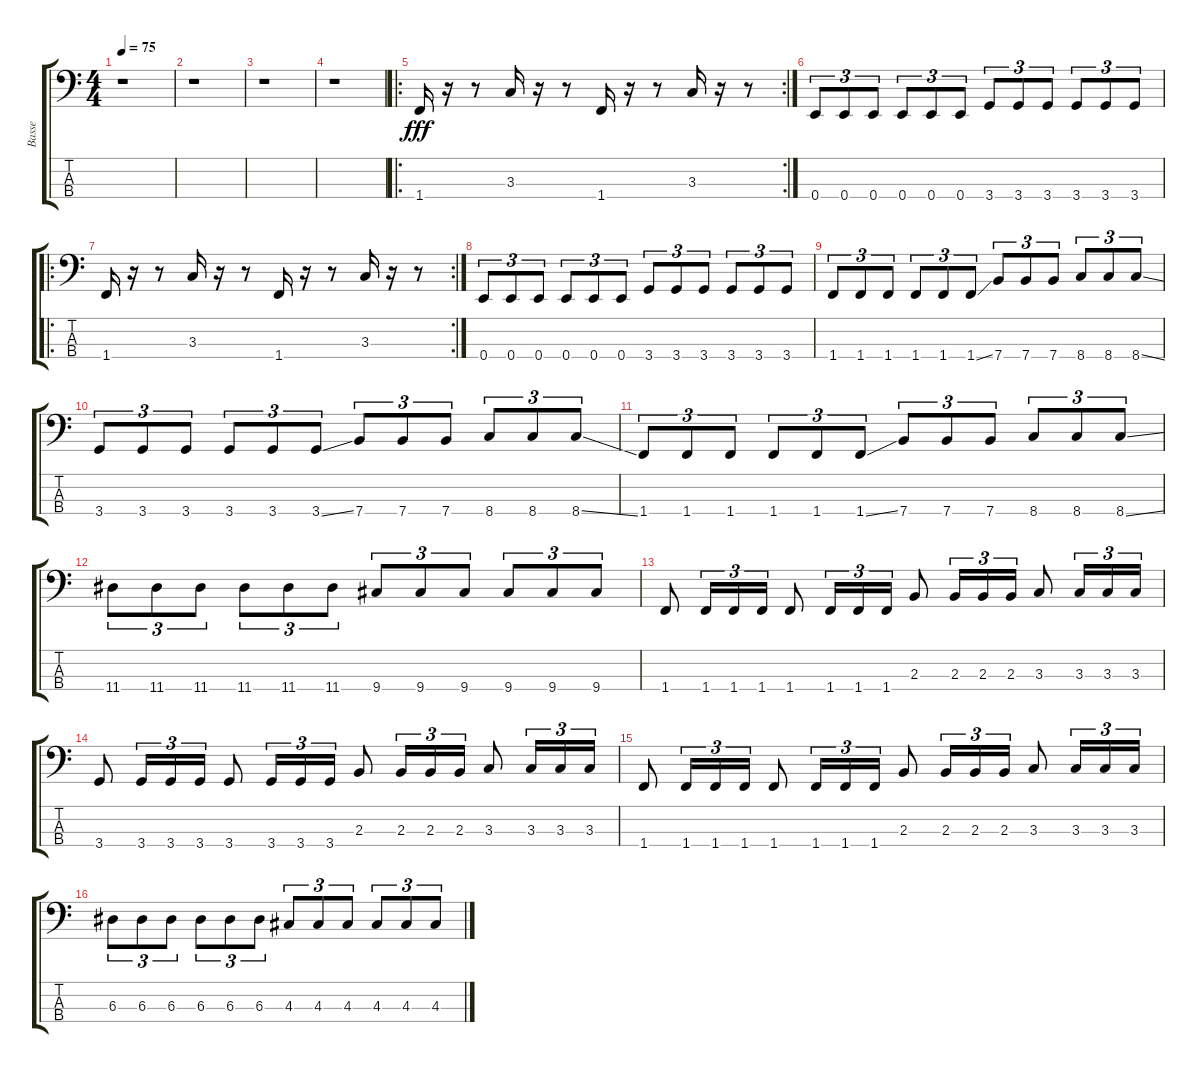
\track ("Basse" "Basse") {instrument electricbassfinger}
\staff {score tabs}
\tuning (G2 D2 A1 E1) {hide}
\ts (4 4)
\tempo 75
\clef f4
\ks c
r.1{dy fff instrument electricbassfinger} |
r.1 |
r.1 |
r.1 |
\ro
\rc 2
1.4.16 r.16 r.8 3.3.16 r.16 r.8 1.4.16 r.16 r.8 3.3.16 r.16 r.8 |
0.4.8{tu (3 2)} 0.4.8{tu (3 2)} 0.4.8{tu (3 2)} 0.4.8{tu (3 2)} 0.4.8{tu (3 2)} 0.4.8{tu (3 2)} 3.4.8{tu (3 2)} 3.4.8{tu (3 2)} 3.4.8{tu (3 2)} 3.4.8{tu (3 2)} 3.4.8{tu (3 2)} 3.4.8{tu (3 2)} |
\ro
\rc 2
1.4.16 r.16 r.8 3.3.16 r.16 r.8 1.4.16 r.16 r.8 3.3.16 r.16 r.8 |
0.4.8{tu (3 2)} 0.4.8{tu (3 2)} 0.4.8{tu (3 2)} 0.4.8{tu (3 2)} 0.4.8{tu (3 2)} 0.4.8{tu (3 2)} 3.4.8{tu (3 2)} 3.4.8{tu (3 2)} 3.4.8{tu (3 2)} 3.4.8{tu (3 2)} 3.4.8{tu (3 2)} 3.4.8{tu (3 2)} |
1.4.8{tu (3 2)} 1.4.8{tu (3 2)} 1.4.8{tu (3 2)} 1.4.8{tu (3 2)} 1.4.8{tu (3 2)} 1.4{ss}.8{tu (3 2)} 7.4.8{tu (3 2)} 7.4.8{tu (3 2)} 7.4.8{tu (3 2)} 8.4.8{tu (3 2)} 8.4.8{tu (3 2)} 8.4{ss}.8{tu (3 2)} |
3.4.8{tu (3 2)} 3.4.8{tu (3 2)} 3.4.8{tu (3 2)} 3.4.8{tu (3 2)} 3.4.8{tu (3 2)} 3.4{ss}.8{tu (3 2)} 7.4.8{tu (3 2)} 7.4.8{tu (3 2)} 7.4.8{tu (3 2)} 8.4.8{tu (3 2)} 8.4.8{tu (3 2)} 8.4{ss}.8{tu (3 2)} |
1.4.8{tu (3 2)} 1.4.8{tu (3 2)} 1.4.8{tu (3 2)} 1.4.8{tu (3 2)} 1.4.8{tu (3 2)} 1.4{ss}.8{tu (3 2)} 7.4.8{tu (3 2)} 7.4.8{tu (3 2)} 7.4.8{tu (3 2)} 8.4.8{tu (3 2)} 8.4.8{tu (3 2)} 8.4{ss}.8{tu (3 2)} |
11.4.8{tu (3 2)} 11.4.8{tu (3 2)} 11.4.8{tu (3 2)} 11.4.8{tu (3 2)} 11.4.8{tu (3 2)} 11.4.8{tu (3 2)} 9.4.8{tu (3 2)} 9.4.8{tu (3 2)} 9.4.8{tu (3 2)} 9.4.8{tu (3 2)} 9.4.8{tu (3 2)} 9.4.8{tu (3 2)} |
1.4.8 1.4.16{tu (3 2)} 1.4.16{tu (3 2)} 1.4.16{tu (3 2)} 1.4.8 1.4.16{tu (3 2)} 1.4.16{tu (3 2)} 1.4.16{tu (3 2)} 2.3.8 2.3.16{tu (3 2)} 2.3.16{tu (3 2)} 2.3.16{tu (3 2)} 3.3.8 3.3.16{tu (3 2)} 3.3.16{tu (3 2)} 3.3.16{tu (3 2)} |
3.4.8 3.4.16{tu (3 2)} 3.4.16{tu (3 2)} 3.4.16{tu (3 2)} 3.4.8 3.4.16{tu (3 2)} 3.4.16{tu (3 2)} 3.4.16{tu (3 2)} 2.3.8 2.3.16{tu (3 2)} 2.3.16{tu (3 2)} 2.3.16{tu (3 2)} 3.3.8 3.3.16{tu (3 2)} 3.3.16{tu (3 2)} 3.3.16{tu (3 2)} |
1.4.8 1.4.16{tu (3 2)} 1.4.16{tu (3 2)} 1.4.16{tu (3 2)} 1.4.8 1.4.16{tu (3 2)} 1.4.16{tu (3 2)} 1.4.16{tu (3 2)} 2.3.8 2.3.16{tu (3 2)} 2.3.16{tu (3 2)} 2.3.16{tu (3 2)} 3.3.8 3.3.16{tu (3 2)} 3.3.16{tu (3 2)} 3.3.16{tu (3 2)} |
6.3.8{tu (3 2)} 6.3.8{tu (3 2)} 6.3.8{tu (3 2)} 6.3.8{tu (3 2)} 6.3.8{tu (3 2)} 6.3.8{tu (3 2)} 4.3.8{tu (3 2)} 4.3.8{tu (3 2)} 4.3.8{tu (3 2)} 4.3.8{tu (3 2)} 4.3.8{tu (3 2)} 4.3.8{tu (3 2)}
